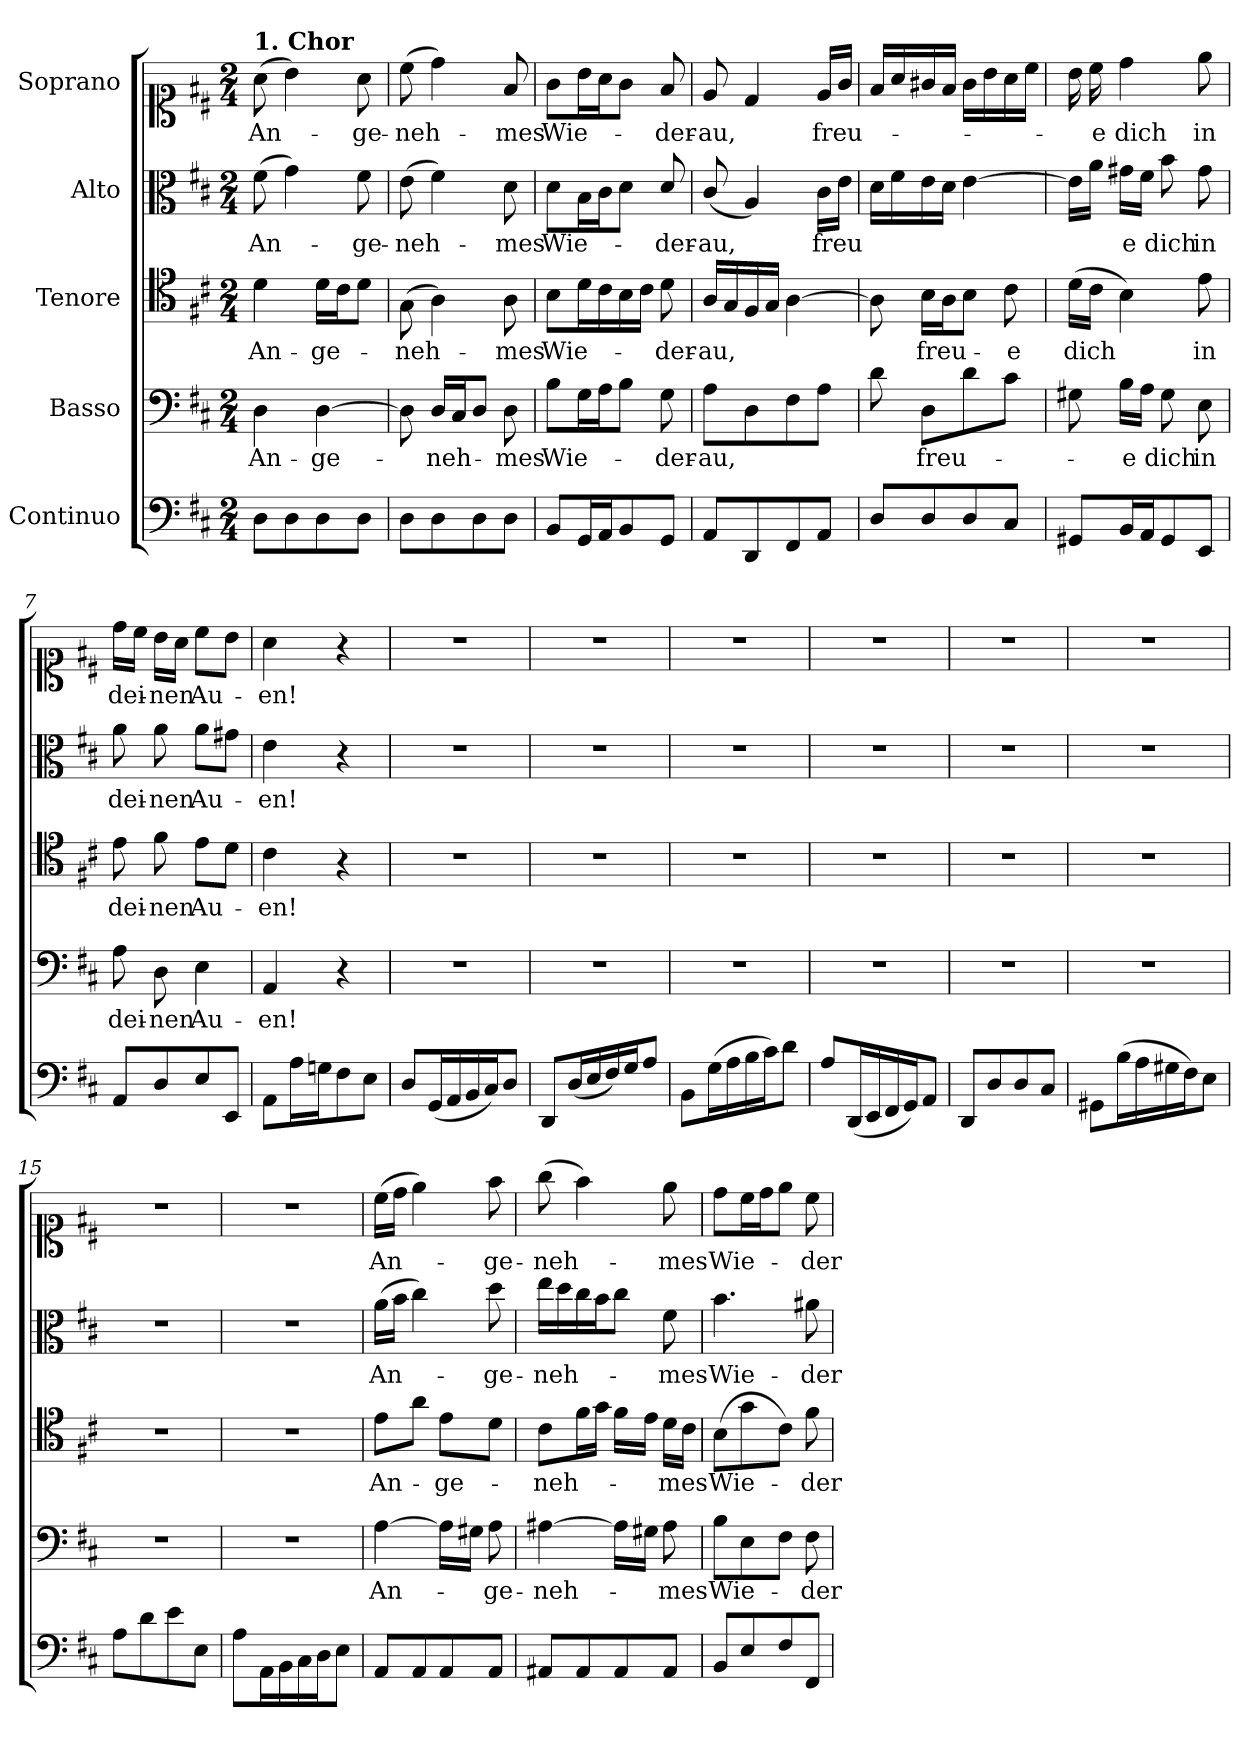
**kern	**kern	**text	**kern	**text	**kern	**text	**kern	**text
*part5	*part4	*part4	*part3	*part3	*part2	*part2	*part1	*part1
*staff5	*staff4	*staff4	*staff3	*staff3	*staff2	*staff2	*staff1	*staff1
*I"Continuo	*I"Basso	*	*I"Tenore	*	*I"Alto	*	*I"Soprano	*
*clefF4	*clefF4	*	*clefC4	*	*clefC3	*	*clefC1	*
*k[f#c#]	*k[f#c#]	*	*k[f#c#]	*	*k[f#c#]	*	*k[f#c#]	*
*M2/4	*M2/4	*	*M2/4	*	*M2/4	*	*M2/4	*
=1	=1	=1	=1	=1	=1	=1	=1	=1
!	!	!	!	!	!	!	!LO:TX:a:B:t=1. Chor	!
!	!	!LO:LY:b	!	!LO:LY:b	!	!LO:LY:b	!	!LO:LY:b
8D\L	4D\	An-	4d\	An-	(8f#\	An-	(8a\	An-
8D\	.	.	.	.	4g\)	.	4b\)	.
!	!	!LO:LY:b	!	!LO:LY:b	!	!	!	!
8D\	[4D\	-ge-	16d\LL	-ge-	.	.	.	.
.	.	.	16c#\J	.	.	.	.	.
!	!	!	!	!	!	!LO:LY:b	!	!LO:LY:b
8D\J	.	.	8d\J	.	8f#\	-ge-	8a\	-ge-
=2	=2	=2	=2	=2	=2	=2	=2	=2
!	!	!	!	!LO:LY:b	!	!LO:LY:b	!	!LO:LY:b
8D\L	8D\]	.	(8G\	-neh-	(8e\	-neh-	(8cc#\	-neh-
!	!	!LO:LY:b	!	!	!	!	!	!
8D\	16D/LL	-neh-	4A\)	.	4f#\)	.	4dd\)	.
.	16C#/J	.	.	.	.	.	.	.
8D\	8D/J	.	.	.	.	.	.	.
!	!	!LO:LY:b	!	!LO:LY:b	!	!LO:LY:b	!	!LO:LY:b
8D\J	8D\	-mes	8A\	mes	8d\	-mes	8f#/	-mes
=3	=3	=3	=3	=3	=3	=3	=3	=3
!	!	!LO:LY:b	!	!LO:LY:b	!	!LO:LY:b	!	!LO:LY:b
8BB/L	8B\L	Wie-	8B\L	Wie-	8d\L	Wie-	8g\L	Wie-
16GG/L	16G\L	.	16d\L	.	16B\L	.	16b\L	.
16AA/J	16A\J	.	16c#\	.	16c#\J	.	16a\J	.
8BB/	8B\J	.	16B\	.	8d\J	.	8g\J	.
.	.	.	16c#\JJ	.	.	.	.	.
!	!	!LO:LY:b	!	!LO:LY:b	!	!LO:LY:b	!	!LO:LY:b
8GG/J	8G\	der-	8d\	der-	8d/	-der-	8f#/	-der-
=4	=4	=4	=4	=4	=4	=4	=4	=4
!	!	!LO:LY:b	!	!LO:LY:b	!	!LO:LY:b	!	!LO:LY:b
8AA/L	8A\L	-au,	16A/LL	-au,	(8c#/	-au,	8e/	-au,
.	.	.	16G/	.	.	.	.	.
8DD/	8D\	.	16F#/	.	4A/)	.	4d/	.
.	.	.	16G/JJ	.	.	.	.	.
8FF#/	8F#\	.	[>4A\	.	.	.	.	.
!	!	!	!	!	!	!LO:LY:b	!	!LO:LY:b
8AA/J	8A\J	.	.	.	16c#\LL	freu-	16e/LL	freu-
.	.	.	.	.	16e\JJ	.	16g/JJ	.
=5	=5	=5	=5	=5	=5	=5	=5	=5
8D/L	8d\	.	8A\]	.	16d\LL	.	16f#/LL	.
.	.	.	.	.	16f#\	.	16a/	.
!	!	!LO:LY:b	!	!LO:LY:b	!	!	!	!
8D/	8D\L	freu-	16B\LL	freu-	16e\	.	16g#X/	.
.	.	.	16A\J	.	16d\JJ	.	16f#/JJ	.
8D/	8d\	.	8B\J	.	[<4e\	.	16g#\LL	.
.	.	.	.	.	.	.	16b\	.
!	!	!	!	!LO:LY:b	!	!	!	!
8C#/J	8c#\J	.	8c#\	-e	.	.	16a\	.
.	.	.	.	.	.	.	16cc#\JJ	.
=6	=6	=6	=6	=6	=6	=6	=6	=6
!	!	!	!	!LO:LY:b	!	!LO:LY:b	!	!
8GG#X/L	8G#X\	.	(16d\LL	-dich	16e\LL]	--	16b\	.
!	!	!	!	!	!	!	!	!LO:LY:b
.	.	.	16c#\JJ	.	16a\JJ	.	16cc#\	-e
!	!	!LO:LY:b	!	!	!	!LO:LY:b	!	!LO:LY:b
16BB/L	16B\LL	e	4B\)	.	16g#X\LL	e	4dd\	dich
16AA/J	16A\JJ	.	.	.	16f#\JJ	.	.	.
!	!	!LO:LY:b	!	!	!	!LO:LY:b	!	!
8GG#/	8G#\	dich	.	.	8b\	dich	.	.
!	!	!LO:LY:b	!	!LO:LY:b	!	!LO:LY:b	!	!LO:LY:b
8EE/J	8E\	in	8e\	in	8g#\	in	8ee\	in
=7	=7	=7	=7	=7	=7	=7	=7	=7
!	!	!LO:LY:b	!	!LO:LY:b	!	!LO:LY:b	!	!LO:LY:b
8AA/L	8A\	dei-	8e\	dei-	8a\	dei-	16dd\LL	dei-
.	.	.	.	.	.	.	16cc#\JJ	.
!	!	!LO:LY:b	!	!LO:LY:b	!	!LO:LY:b	!	!LO:LY:b
8D/	8D\	-nen	8f#\	-nen	8a\	-nen	16b\LL	-nen
.	.	.	.	.	.	.	16a\JJ	.
!	!	!LO:LY:b	!	!LO:LY:b	!	!LO:LY:b	!	!LO:LY:b
8E/	4E\	Au-	8e\L	Au-	8a\L	Au-	8cc#\L	Au-
8EE/J	.	.	8d\J	.	8g#X\J	.	8b\J	.
=8	=8	=8	=8	=8	=8	=8	=8	=8
!	!	!LO:LY:b	!	!LO:LY:b	!	!LO:LY:b	!	!LO:LY:b
8AA\L	4AA/	-en!	4c#\	-en!	4e\	en!	4a\	-en!
16A\L	.	.	.	.	.	.	.	.
16Gn\J	.	.	.	.	.	.	.	.
8F#\	4r	.	4r	.	4r	.	4r	.
8E\J	.	.	.	.	.	.	.	.
!!LO:LB:g=z
=9	=9	=9	=9	=9	=9	=9	=9	=9
8D/L	2r	.	2r	.	2r	.	2r	.
(16GG/L	.	.	.	.	.	.	.	.
16AA/	.	.	.	.	.	.	.	.
16BB/	.	.	.	.	.	.	.	.
16C#/J)	.	.	.	.	.	.	.	.
8D/J	.	.	.	.	.	.	.	.
=10	=10	=10	=10	=10	=10	=10	=10	=10
8DD/L	2r	.	2r	.	2r	.	2r	.
(16D/L	.	.	.	.	.	.	.	.
16E/	.	.	.	.	.	.	.	.
16F#/)	.	.	.	.	.	.	.	.
16G/J	.	.	.	.	.	.	.	.
8A/J	.	.	.	.	.	.	.	.
=11	=11	=11	=11	=11	=11	=11	=11	=11
8BB\L	2r	.	2r	.	2r	.	2r	.
(16G\L	.	.	.	.	.	.	.	.
16A\	.	.	.	.	.	.	.	.
16B\	.	.	.	.	.	.	.	.
16c#\J)	.	.	.	.	.	.	.	.
8d\J	.	.	.	.	.	.	.	.
=12	=12	=12	=12	=12	=12	=12	=12	=12
8A/L	2r	.	2r	.	2r	.	2r	.
(16DD/L	.	.	.	.	.	.	.	.
16EE/	.	.	.	.	.	.	.	.
16FF#/	.	.	.	.	.	.	.	.
16GG/J)	.	.	.	.	.	.	.	.
8AA/J	.	.	.	.	.	.	.	.
=13	=13	=13	=13	=13	=13	=13	=13	=13
8DD/L	2r	.	2r	.	2r	.	2r	.
8D/	.	.	.	.	.	.	.	.
8D/	.	.	.	.	.	.	.	.
8C#/J	.	.	.	.	.	.	.	.
=14	=14	=14	=14	=14	=14	=14	=14	=14
8GG#X\L	2r	.	2r	.	2r	.	2r	.
(16B\L	.	.	.	.	.	.	.	.
16A\	.	.	.	.	.	.	.	.
16G#X\	.	.	.	.	.	.	.	.
16F#\J)	.	.	.	.	.	.	.	.
8E\J	.	.	.	.	.	.	.	.
=15	=15	=15	=15	=15	=15	=15	=15	=15
8A\L	2r	.	2r	.	2r	.	2r	.
8d\	.	.	.	.	.	.	.	.
8e\	.	.	.	.	.	.	.	.
8E\J	.	.	.	.	.	.	.	.
=16	=16	=16	=16	=16	=16	=16	=16	=16
8A\L	2r	.	2r	.	2r	.	2r	.
16AA\L	.	.	.	.	.	.	.	.
16BB\	.	.	.	.	.	.	.	.
16C#\	.	.	.	.	.	.	.	.
16D\J	.	.	.	.	.	.	.	.
8E\J	.	.	.	.	.	.	.	.
=17	=17	=17	=17	=17	=17	=17	=17	=17
!	!	!LO:LY:b	!	!LO:LY:b	!	!LO:LY:b	!	!LO:LY:b
8AA/L	[>4A\	An-	8e\L	An-	(16a\LL	An-	(16cc#\LL	An-
.	.	.	.	.	16b\JJ	.	16dd\JJ	.
8AA/	.	.	8a\J	.	4cc#\)	.	4ee\)	.
!	!	!	!	!LO:LY:b	!	!	!	!
8AA/	16A\LL]	.	8e\L	-ge-	.	.	.	.
.	16G#X\JJ	.	.	.	.	.	.	.
!	!	!LO:LY:b	!	!	!	!LO:LY:b	!	!LO:LY:b
8AA/J	8A\	-ge-	8d\J	.	8dd\	-ge-	8ff#\	-ge-
!!LO:LB:g=z
=18	=18	=18	=18	=18	=18	=18	=18	=18
!	!	!LO:LY:b	!	!LO:LY:b	!	!LO:LY:b	!	!LO:LY:b
8AA#X/L	[>4A#X\	-neh-	8c#\L	neh-	16ee\LL	-neh-	(8gg\	-neh-
.	.	.	.	.	16dd\	.	.	.
8AA#/	.	.	16f#\L	.	16cc#\	.	4ff#\)	.
.	.	.	16g\JJ	.	16b\J	.	.	.
8AA#/	16A#\LL]	.	16f#\LL	.	8cc#\J	.	.	.
.	16G#X\JJ	.	16e\JJ	.	.	.	.	.
!	!	!LO:LY:b	!	!LO:LY:b	!	!LO:LY:b	!	!LO:LY:b
8AA#/J	8A#\	-mes	16d\LL	mes	8f#\	-mes	8ee\	-mes
.	.	.	16c#\JJ	.	.	.	.	.
=19	=19	=19	=19	=19	=19	=19	=19	=19
!	!	!LO:LY:b	!	!LO:LY:b	!	!LO:LY:b	!	!LO:LY:b
8BB/L	8B\L	Wie-	(8B\L	Wie-	4.b\	Wie-	8dd\L	Wie-
8E/	8E\	.	8g\	.	.	.	16cc#\L	.
.	.	.	.	.	.	.	16dd\J	.
8F#/	8F#\J	.	8c#\J)	.	.	.	8ee\J	.
!	!	!LO:LY:b	!	!LO:LY:b	!	!LO:LY:b	!	!LO:LY:b
8FF#/J	8F#\	der-	8f#\	der-	8a#X\	-der-	8cc#\	-der-
=	=	=	=	=	=	=	=	=
*-	*-	*-	*-	*-	*-	*-	*-	*-
